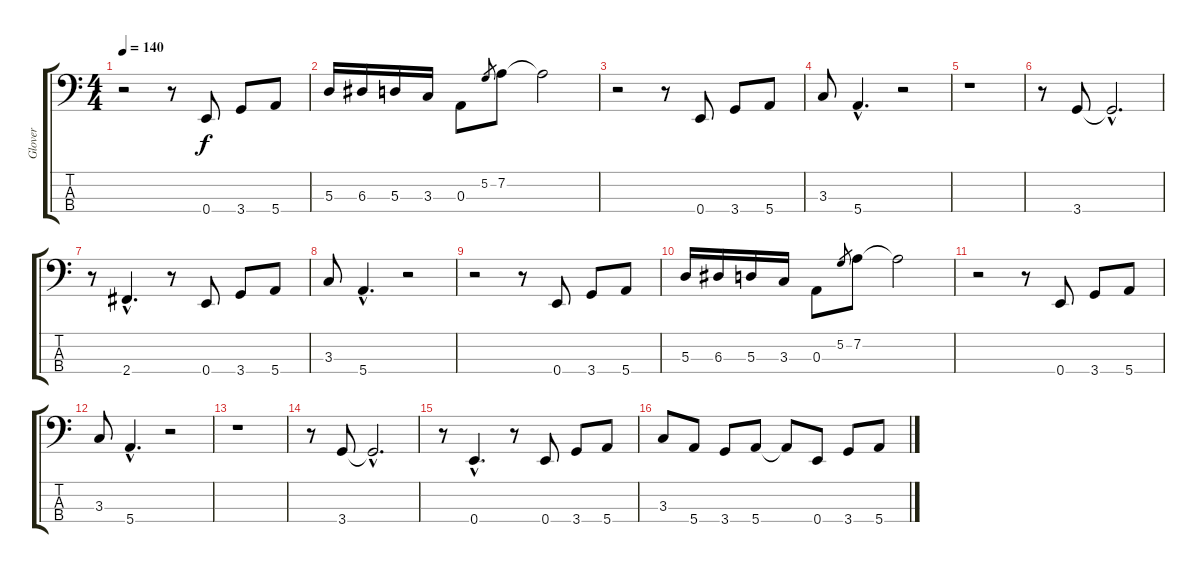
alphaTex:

\track ("Glover" "Glover") {instrument electricbasspick}
\staff {score tabs}
\tuning (G2 D2 A1 E1) {hide}
\ts (4 4)
\tempo 140
\clef f4
\ks c
r.2{dy f} r.8 0.4.8 3.4.8 5.4.8 |
5.3.16 6.3.16 5.3.16 3.3.16 0.3.8 5.2.8{gr} 7.2.8 7.2{t}.2 |
r.2 r.8 0.4.8 3.4.8 5.4.8 |
3.3.8 5.4{hac}.4{d} r.2 |
r.1 |
r.8 3.4.8 3.4{hac t}.2{d} |
r.8 2.4{hac}.4{d} r.8 0.4.8 3.4.8 5.4.8 |
3.3.8 5.4{hac}.4{d} r.2 |
r.2 r.8 0.4.8 3.4.8 5.4.8 |
5.3.16 6.3.16 5.3.16 3.3.16 0.3.8 5.2.8{gr} 7.2.8 7.2{t}.2 |
r.2 r.8 0.4.8 3.4.8 5.4.8 |
3.3.8 5.4{hac}.4{d} r.2 |
r.1 |
r.8 3.4.8 3.4{hac t}.2{d} |
r.8 0.4{hac}.4{d} r.8 0.4.8 3.4.8 5.4.8 |
3.3.8 5.4.8 3.4.8 5.4.8 5.4{t}.8 0.4.8 3.4.8 5.4.8
